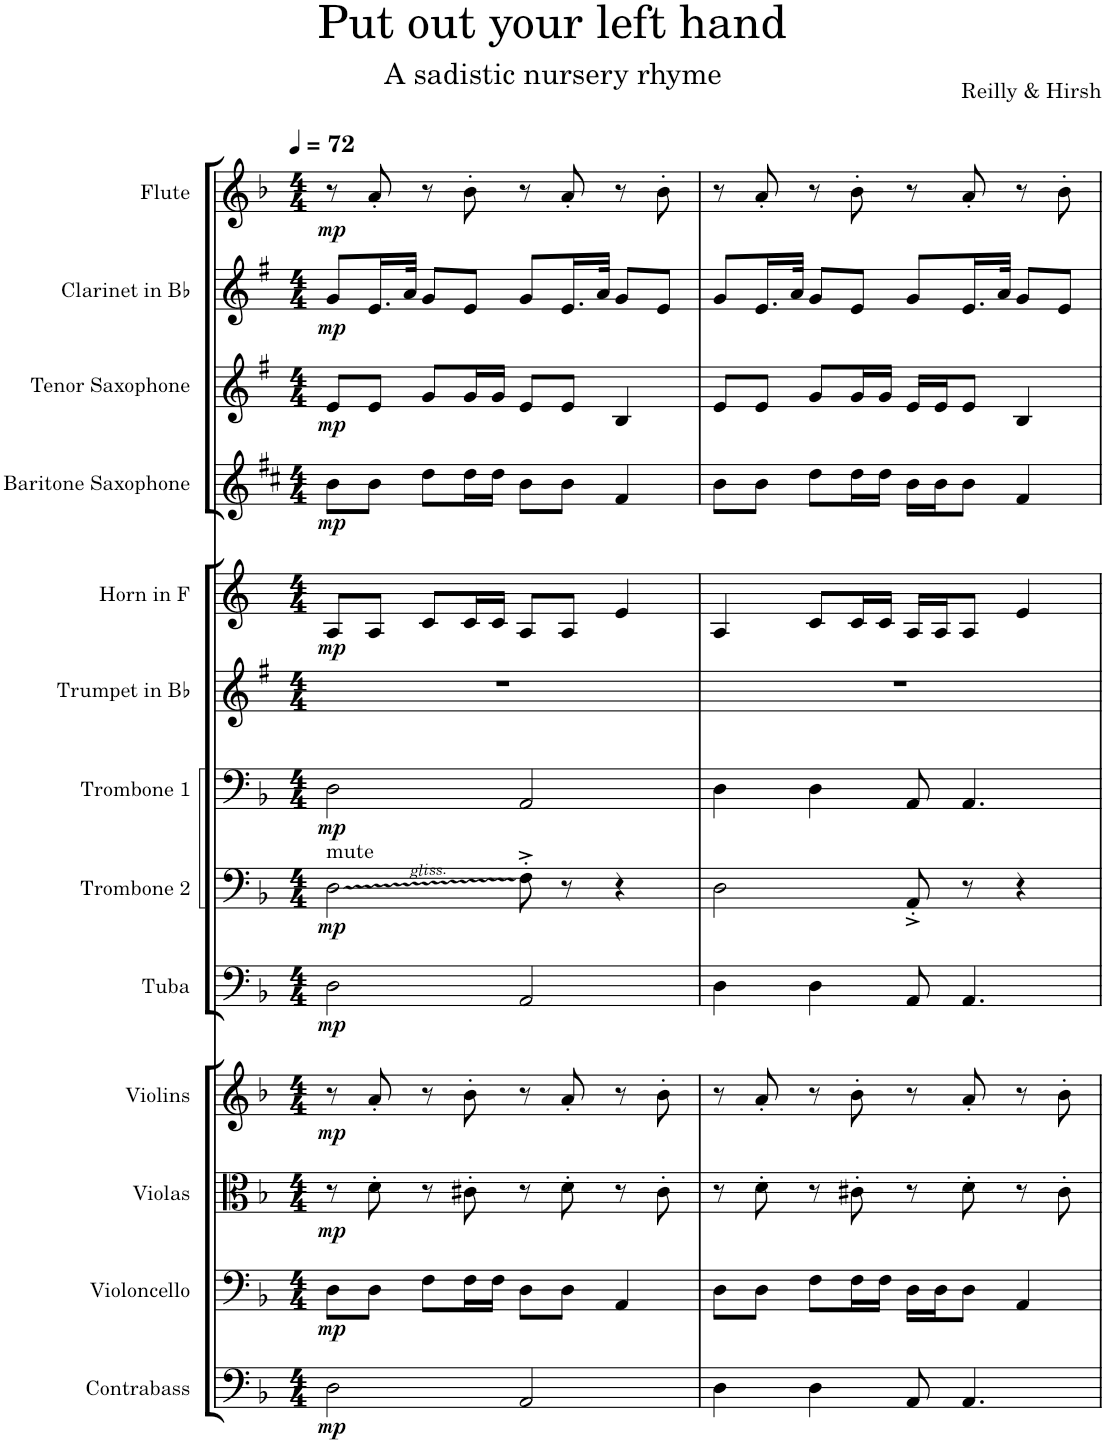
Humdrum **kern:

**kern	**dynam	**kern	**dynam	**kern	**dynam	**kern	**dynam	**kern	**dynam	**kern	**dynam	**kern	**dynam	**kern	**kern	**dynam	**kern	**dynam	**kern	**dynam	**kern	**dynam	**kern	**dynam
*part13	*part13	*part12	*part12	*part11	*part11	*part10	*part10	*part9	*part9	*part8	*part8	*part7	*part7	*part6	*part5	*part5	*part4	*part4	*part3	*part3	*part2	*part2	*part1	*part1
*staff13	*staff13	*staff12	*staff12	*staff11	*staff11	*staff10	*staff10	*staff9	*staff9	*staff8	*staff8	*staff7	*staff7	*staff6	*staff5	*staff5	*staff4	*staff4	*staff3	*staff3	*staff2	*staff2	*staff1	*staff1
*I"Contrabass	*	*I"Violoncello	*	*I"Violas	*	*I"Violins	*	*I"Tuba	*	*I"Trombone 2	*	*I"Trombone 1	*	*I"Trumpet in Bb	*I"Horn in F	*	*I"Baritone Saxophone	*	*I"Tenor Saxophone	*	*I"Clarinet in Bb	*	*I"Flute	*
*I'Cb.	*	*I'Vc.	*	*I'Vlas.	*	*I'Vlns.	*	*I'Tba.	*	*I'Tbn. 2	*	*I'Tbn. 1	*	*I'Tpt. in Bb	*I'Hn. in F	*	*I'Bar. Sax.	*	*I'T. Sax.	*	*I'Cl. in Bb	*	*I'Fl.	*
*clefF4	*	*clefF4	*	*clefC3	*	*clefG2	*	*clefF4	*	*clefF4	*	*clefF4	*	*clefG2	*clefG2	*	*clefG2	*	*clefG2	*	*clefG2	*	*clefG2	*
*Trd7c12	*	*	*	*	*	*	*	*	*	*	*	*	*	*Trd1c2	*Trd4c7	*	*Trd12c21	*	*Trd8c14	*	*Trd1c2	*	*	*
*k[b-]	*	*k[b-]	*	*k[b-]	*	*k[b-]	*	*k[b-]	*	*k[b-]	*	*k[b-]	*	*k[f#]	*k[]	*	*k[f#c#]	*	*k[f#]	*	*k[f#]	*	*k[b-]	*
*M4/4	*	*M4/4	*	*M4/4	*	*M4/4	*	*M4/4	*	*M4/4	*	*M4/4	*	*M4/4	*M4/4	*	*M4/4	*	*M4/4	*	*M4/4	*	*M4/4	*
*MM72	*	*MM72	*	*MM72	*	*MM72	*	*MM72	*	*MM72	*	*MM72	*	*MM72	*MM72	*	*MM72	*	*MM72	*	*MM72	*	*MM72	*
=1	=1	=1	=1	=1	=1	=1	=1	=1	=1	=1	=1	=1	=1	=1	=1	=1	=1	=1	=1	=1	=1	=1	=1	=1
!	!	!	!	!	!	!	!	!	!	!LO:TX:a:t=mute	!	!	!	!	!	!	!	!	!	!	!	!	!	!
!	!LO:DY:b	!	!LO:DY:b	!	!LO:DY:b	!	!LO:DY:b	!	!LO:DY:b	!	!LO:DY:b	!	!LO:DY:b	!	!	!LO:DY:b	!	!LO:DY:b	!	!LO:DY:b	!	!LO:DY:b	!	!LO:DY:b
2D\	mp	8D\L	mp	8r	mp	8r	mp	2D\	mp	2D\	mp	2D\	mp	1r	8A/L	mp	8b\L	mp	8e/L	mp	8g/L	mp	8r	mp
.	.	8D\J	.	8d'\	.	8a'/	.	.	.	.	.	.	.	.	8A/J	.	8b\J	.	8e/J	.	16.e/L	.	8a'/	.
.	.	.	.	.	.	.	.	.	.	.	.	.	.	.	.	.	.	.	.	.	32a/JJk	.	.	.
.	.	8F\L	.	8r	.	8r	.	.	.	.	.	.	.	.	8c/L	.	8dd\L	.	8g/L	.	8g/L	.	8r	.
.	.	16F\L	.	8c#X'\	.	8b-'\	.	.	.	.	.	.	.	.	16c/L	.	16dd\L	.	16g/L	.	8e/J	.	8b-'\	.
.	.	16F\JJ	.	.	.	.	.	.	.	.	.	.	.	.	16c/JJ	.	16dd\JJ	.	16g/JJ	.	.	.	.	.
2AA/	.	8D\L	.	8r	.	8r	.	2AA/	.	8F'^\	.	2AA/	.	.	8A/L	.	8b\L	.	8e/L	.	8g/L	.	8r	.
.	.	8D\J	.	8d'\	.	8a'/	.	.	.	8r	.	.	.	.	8A/J	.	8b\J	.	8e/J	.	16.e/L	.	8a'/	.
.	.	.	.	.	.	.	.	.	.	.	.	.	.	.	.	.	.	.	.	.	32a/JJk	.	.	.
.	.	4AA/	.	8r	.	8r	.	.	.	4r	.	.	.	.	4e/	.	4f#/	.	4B/	.	8g/L	.	8r	.
.	.	.	.	8c#'\	.	8b-'\	.	.	.	.	.	.	.	.	.	.	.	.	.	.	8e/J	.	8b-'\	.
=2	=2	=2	=2	=2	=2	=2	=2	=2	=2	=2	=2	=2	=2	=2	=2	=2	=2	=2	=2	=2	=2	=2	=2	=2
4D\	.	8D\L	.	8r	.	8r	.	4D\	.	2D\	.	4D\	.	1r	4A/	.	8b\L	.	8e/L	.	8g/L	.	8r	.
.	.	8D\J	.	8d'\	.	8a'/	.	.	.	.	.	.	.	.	.	.	8b\J	.	8e/J	.	16.e/L	.	8a'/	.
.	.	.	.	.	.	.	.	.	.	.	.	.	.	.	.	.	.	.	.	.	32a/JJk	.	.	.
4D\	.	8F\L	.	8r	.	8r	.	4D\	.	.	.	4D\	.	.	8c/L	.	8dd\L	.	8g/L	.	8g/L	.	8r	.
.	.	16F\L	.	8c#X'\	.	8b-'\	.	.	.	.	.	.	.	.	16c/L	.	16dd\L	.	16g/L	.	8e/J	.	8b-'\	.
.	.	16F\JJ	.	.	.	.	.	.	.	.	.	.	.	.	16c/JJ	.	16dd\JJ	.	16g/JJ	.	.	.	.	.
8AA/	.	16D\LL	.	8r	.	8r	.	8AA/	.	8AA'^/	.	8AA/	.	.	16A/LL	.	16b\LL	.	16e/LL	.	8g/L	.	8r	.
.	.	16D\J	.	.	.	.	.	.	.	.	.	.	.	.	16A/J	.	16b\J	.	16e/J	.	.	.	.	.
4.AA/	.	8D\J	.	8d'\	.	8a'/	.	4.AA/	.	8r	.	4.AA/	.	.	8A/J	.	8b\J	.	8e/J	.	16.e/L	.	8a'/	.
.	.	.	.	.	.	.	.	.	.	.	.	.	.	.	.	.	.	.	.	.	32a/JJk	.	.	.
.	.	4AA/	.	8r	.	8r	.	.	.	4r	.	.	.	.	4e/	.	4f#/	.	4B/	.	8g/L	.	8r	.
.	.	.	.	8c#'\	.	8b-'\	.	.	.	.	.	.	.	.	.	.	.	.	.	.	8e/J	.	8b-'\	.
=	=	=	=	=	=	=	=	=	=	=	=	=	=	=	=	=	=	=	=	=	=	=	=	=
*-	*-	*-	*-	*-	*-	*-	*-	*-	*-	*-	*-	*-	*-	*-	*-	*-	*-	*-	*-	*-	*-	*-	*-	*-
